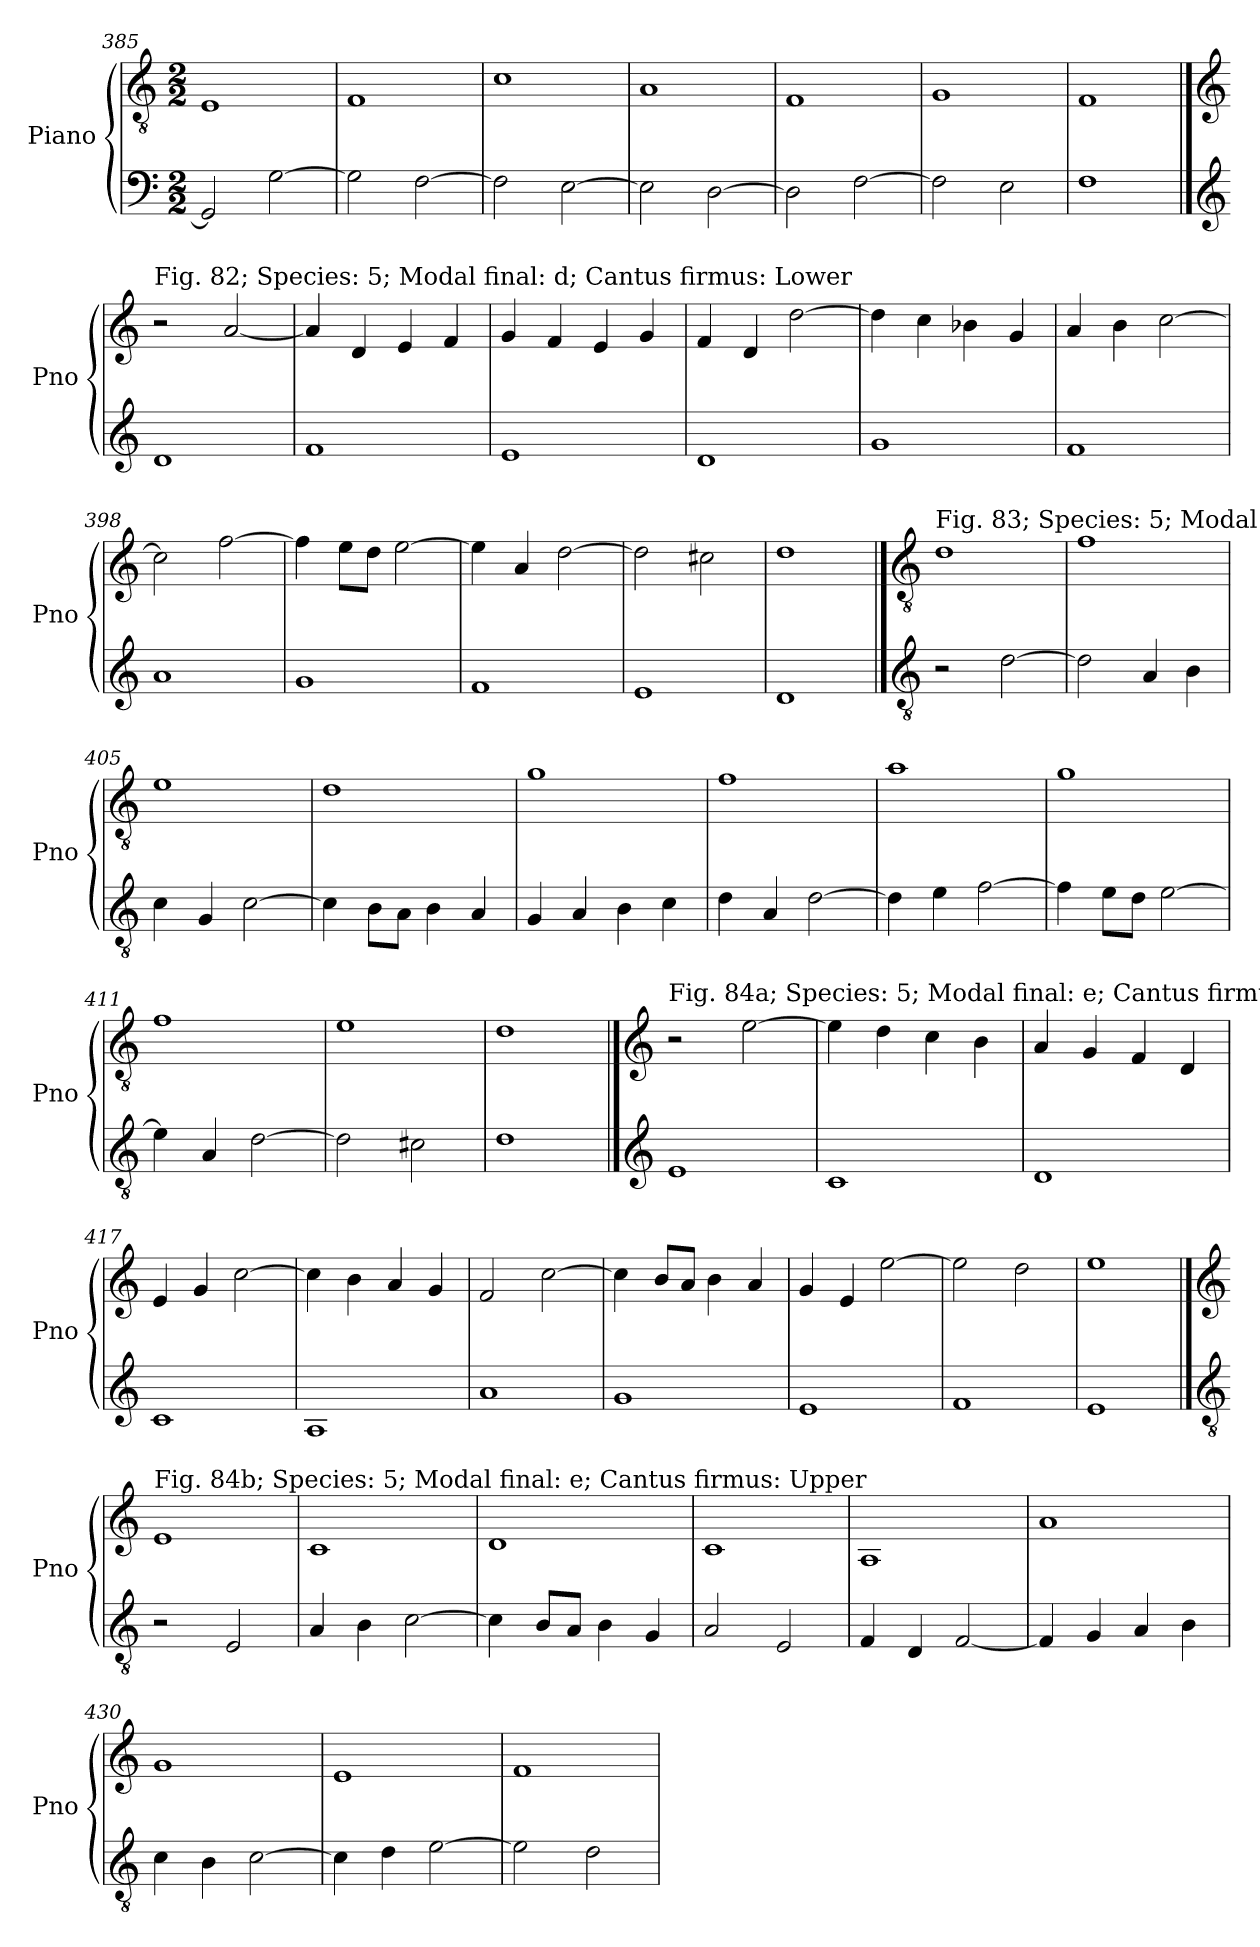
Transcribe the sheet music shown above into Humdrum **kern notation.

**kern	**kern
*part2	*part1
*staff2	*staff1
*I"Piano	*I"Piano
*I'Pno	*I'Pno
*clefF4	*clefGv2
*k[]	*k[]
*M2/2	*M2/2
=385	=385
2GG/]	1E
[2G\	.
!!LO:LB:g=z
=386	=386
2G\]	1F
[2F\	.
=387	=387
2F\]	1c
[2E\	.
=388	=388
2E\]	1A
[2D\	.
=389	=389
2D\]	1F
[2F\	.
=390	=390
2F\]	1G
2E\	.
=391	=391
1F	1F
!!LO:LB:g=z
==392	==392
*clefG2	*clefG2
!	!LO:TX:a:t=Fig. 82; Species&colon; 5; Modal final&colon; d; Cantus firmus&colon; Lower
1d	2r
.	[2a/
=393	=393
1f	4a/]
.	4d/
.	4e/
.	4f/
=394	=394
1e	4g/
.	4f/
.	4e/
.	4g/
=395	=395
1d	4f/
.	4d/
.	[2dd\
=396	=396
1g	4dd\]
.	4cc\
.	4b-X\
.	4g/
!!LO:LB:g=z
=397	=397
1f	4a/
.	4b\
.	[2cc\
=398	=398
1a	2cc\]
.	[2ff\
=399	=399
1g	4ff\]
.	8ee\L
.	8dd\J
.	[2ee\
=400	=400
1f	4ee\]
.	4a/
.	[2dd\
=401	=401
1e	2dd\]
.	2cc#X\
=402	=402
1d	1dd
!!LO:LB:g=z
==403	==403
*clefGv2	*clefGv2
!	!LO:TX:a:t=Fig. 83; Species&colon; 5; Modal final&colon; d; Cantus firmus&colon; Upper
2r	1d
[2d\	.
=404	=404
2d\]	1f
4A/	.
4B\	.
=405	=405
4c\	1e
4G/	.
[2c\	.
=406	=406
4c\]	1d
8B\L	.
8A\J	.
4B\	.
4A/	.
=407	=407
4G/	1g
4A/	.
4B\	.
4c\	.
=408	=408
4d\	1f
4A/	.
[2d\	.
!!LO:LB:g=z
=409	=409
4d\]	1a
4e\	.
[2f\	.
=410	=410
4f\]	1g
8e\L	.
8d\J	.
[2e\	.
=411	=411
4e\]	1f
4A/	.
[2d\	.
=412	=412
2d\]	1e
2c#X\	.
=413	=413
1d	1d
!!LO:PB:g=z
==414	==414
*clefG2	*clefG2
!	!LO:TX:a:t=Fig. 84a; Species&colon; 5; Modal final&colon; e; Cantus firmus&colon; Lower
1e	2r
.	[2ee\
=415	=415
1c	4ee\]
.	4dd\
.	4cc\
.	4b\
=416	=416
1d	4a/
.	4g/
.	4f/
.	4d/
=417	=417
1c	4e/
.	4g/
.	[2cc\
=418	=418
1A	4cc\]
.	4b\
.	4a/
.	4g/
!!LO:LB:g=z
=419	=419
1a	2f/
.	[2cc\
=420	=420
1g	4cc\]
.	8b/L
.	8a/J
.	4b\
.	4a/
=421	=421
1e	4g/
.	4e/
.	[2ee\
=422	=422
1f	2ee\]
.	2dd\
=423	=423
1e	1ee
!!LO:LB:g=z
==424	==424
*clefGv2	*clefG2
!	!LO:TX:a:t=Fig. 84b; Species&colon; 5; Modal final&colon; e; Cantus firmus&colon; Upper
2r	1e
2E/	.
=425	=425
4A/	1c
4B\	.
[2c\	.
=426	=426
4c\]	1d
8B/L	.
8A/J	.
4B\	.
4G/	.
=427	=427
2A/	1c
2E/	.
=428	=428
4F/	1A
4D/	.
[2F/	.
!!LO:LB:g=z
=429	=429
4F/]	1a
4G/	.
4A/	.
4B\	.
=430	=430
4c\	1g
4B\	.
[2c\	.
=431	=431
4c\]	1e
4d\	.
[2e\	.
=432	=432
2e\]	1f
2d\	.
=	=
*-	*-
